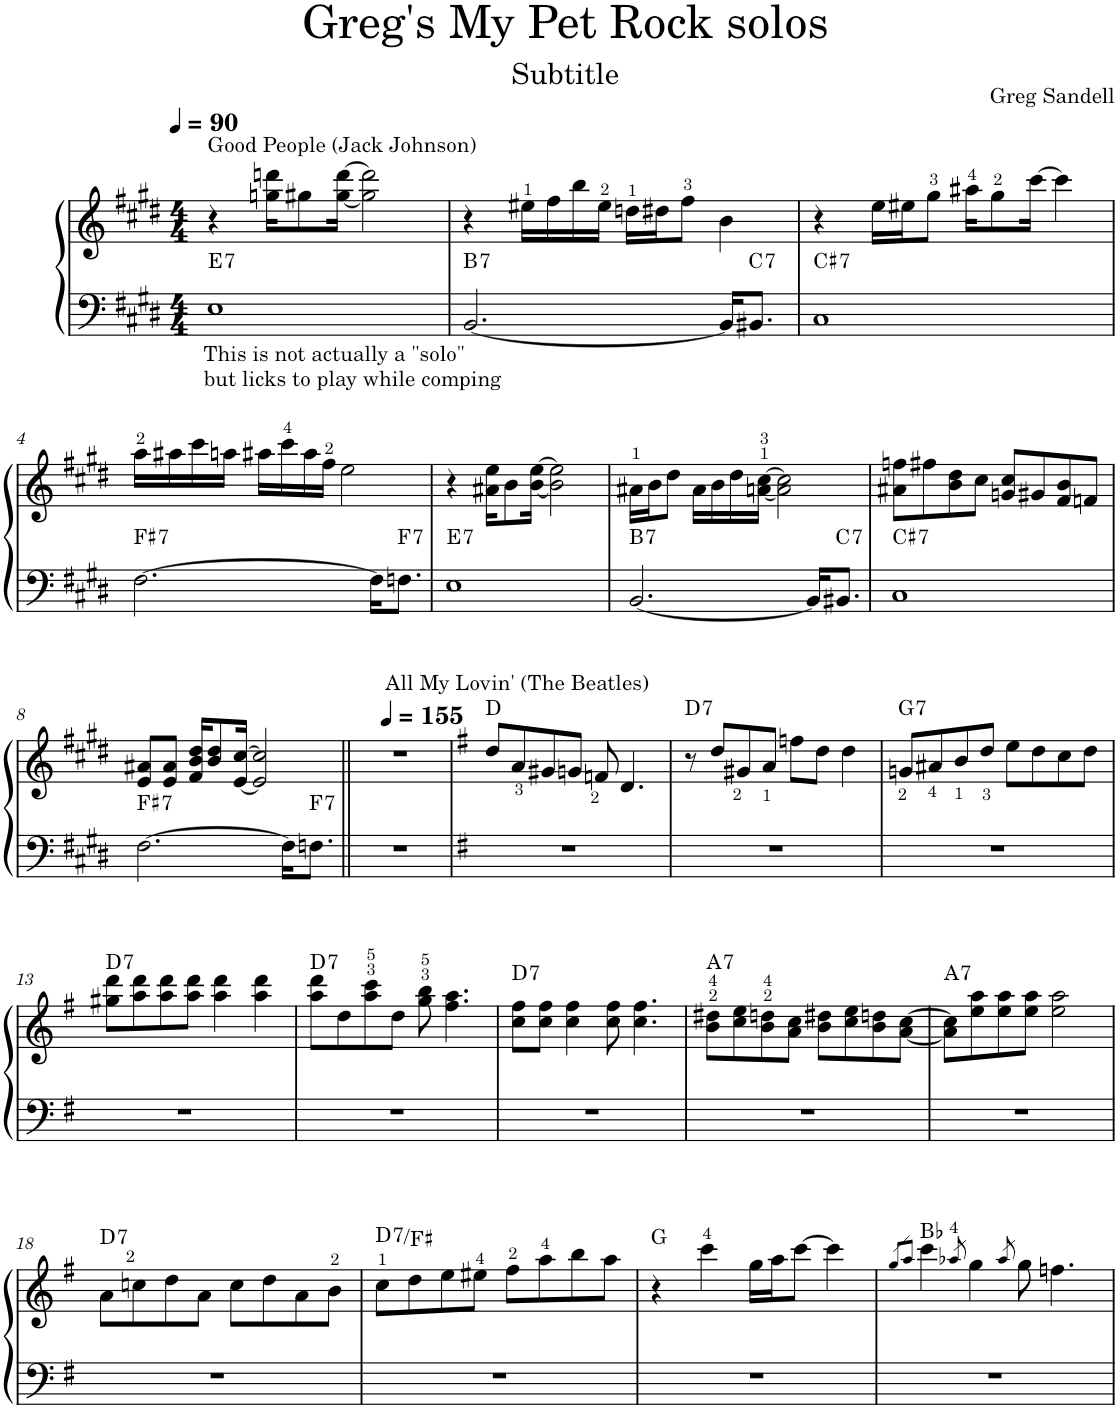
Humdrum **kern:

**kern	**kern	**harte
*part1	*part1	*part1
*staff2	*staff1	*
*I"Piano	*	*
*I'Pno.	*	*
*clefF4	*clefG2	*
*k[f#c#g#d#]	*k[f#c#g#d#]	*
*M4/4	*M4/4	*
*MM90	*MM90	*
=1	=1	=1
!	!LO:TX:a:t=Good People (Jack Johnson)	!
!LO:TX:b:t=This is not actually a "solo"	!	!
!LO:TX:b:t=but licks to play while comping	!	!LO:H:kt=7
1E	4r	E:7
.	16ggn\ 16dddn\KL	.
.	8gg#X\	.
.	[16gg#\ [16ddd\Jk	.
.	2gg#\] 2ddd\]	.
=2	=2	=2
!	!	!LO:H:kt=7
*	*^	*
[2.BB/	4r	2ryy	B:7
.	16ee#X\LL	.	.
.	16ff#\	.	.
.	16bb\	.	.
.	16ee#\JJ	.	.
.	16ddn\LL	4ryy	.
.	16dd#X\J	.	.
.	8ff#\J	.	.
16BB/KL]	4b\	16ryy	.
!	!	!	!LO:H:kt=7
8.BB#X/J	.	8.ryy	C:7
=3	=3	=3	=3
!	!	!	!LO:H:kt=7
*	*v	*v	*
1C#	4r	C#:7
.	16ee\LL	.
.	16ee#X\J	.
.	8gg#\J	.
.	16aa#X\KL	.
.	8gg#\	.
.	[16ccc#\Jk	.
.	4ccc#\]	.
!!LO:LB:g=z
=4	=4	=4
!	!	!LO:H:kt=7
*	*^	*
[2.F#\	16aa\LL	2ryy	F#:7
.	16aa#X\	.	.
.	16ccc#\	.	.
.	16aan\JJ	.	.
.	16aa#X\LL	.	.
.	16ccc#\	.	.
.	16aa#\	.	.
.	16ff#\JJ	.	.
.	2ee\	4ryy	.
16F#\KL]	.	16ryy	.
!	!	!	!LO:H:kt=7
8.Fn\J	.	8.ryy	F:7
=5	=5	=5	=5
!	!	!	!LO:H:kt=7
*	*v	*v	*
1E	4r	E:7
.	16a#X\ 16ee\KL	.
.	8b\	.
.	[16b\ [16ee\Jk	.
.	2b\] 2ee\]	.
=6	=6	=6
!	!	!LO:H:kt=7
*	*^	*
[2.BB/	16a#X\LL	2ryy	B:7
.	16b\J	.	.
.	8dd#\J	.	.
.	16a#\LL	.	.
.	16b\	.	.
.	16dd#\	.	.
.	[16an\ [16cc#\JJ	.	.
.	2a\] 2cc#\]	4ryy	.
16BB/KL]	.	16ryy	.
!	!	!	!LO:H:kt=7
8.BB#X/J	.	8.ryy	C:7
=7	=7	=7	=7
!	!	!	!LO:H:kt=7
*	*v	*v	*
1C#	8a#X\ 8ffn\L	C#:7
.	8ff#X\	.
.	8b\ 8dd#\	.
.	8cc#\J	.
.	8gn/ 8cc#/L	.
.	8g#X/	.
.	8f#/ 8b/	.
.	8fn/J	.
!!LO:LB:g=z
=8	=8	=8
!	!	!LO:H:kt=7
*	*^	*
[2.F#\	8e/ 8a#X/L	2ryy	F#:7
.	8e/ 8a#/J	.	.
.	16f#/ 16b/ 16dd#/KL	.	.
.	8b/ 8dd#/	.	.
.	[16e/ [16cc#/Jk	.	.
.	2e/] 2cc#/]	4ryy	.
16F#\KL]	.	16ryy	.
!	!	!	!LO:H:kt=7
8.Fn\J	.	8.ryy	F:7
*	*v	*v	*
=9||	=9||	=9||
1r	1r	.
=10	=10	=10
*k[f#]	*k[f#]	*
*	*MM155	*
!	!LO:TX:a:t=All My Lovin' (The Beatles)	!
1r	8dd/L	D:maj
.	8a/	.
.	8g#X/	.
.	8gn/J	.
.	8fn/	.
.	4.d/	.
=11	=11	=11
!	!	!LO:H:kt=7
1r	8r	D:7
.	8dd/L	.
.	8g#X/	.
.	8a/J	.
.	8ffn\L	.
.	8dd\J	.
.	4dd\	.
=12	=12	=12
!	!	!LO:H:kt=7
1r	8gn/L	G:7
.	8a#X/	.
.	8b/	.
.	8dd/J	.
.	8ee\L	.
.	8dd\	.
.	8cc\	.
.	8dd\J	.
!!LO:LB:g=z
=13	=13	=13
!	!	!LO:H:kt=7
1r	8gg#X\ 8ddd\L	D:7
.	8aa\ 8ddd\	.
.	8aa\ 8ddd\	.
.	8aa\ 8ddd\J	.
.	4aa\ 4ddd\	.
.	4aa\ 4ddd\	.
=14	=14	=14
!	!	!LO:H:kt=7
1r	8aa\ 8ddd\L	D:7
.	8dd\	.
.	8aa\ 8ccc\	.
.	8dd\J	.
.	8gg\ 8bb\	.
.	4.ff#\ 4.aa\	.
=15	=15	=15
!	!	!LO:H:kt=7
1r	8cc\ 8ff#\L	D:7
.	8cc\ 8ff#\J	.
.	4cc\ 4ff#\	.
.	8cc\ 8ff#\	.
.	4.cc\ 4.ff#\	.
=16	=16	=16
!	!	!LO:H:kt=7
1r	8b\ 8dd#X\L	A:7
.	8cc\ 8ee\	.
.	8b\ 8ddn\	.
.	8a\ 8cc\J	.
.	8b\ 8dd#X\L	.
.	8cc\ 8ee\	.
.	8b\ 8ddn\	.
.	[8a\ [8cc\J	.
=17	=17	=17
!	!	!LO:H:kt=7
1r	8a\] 8cc\]L	A:7
.	8ee\ 8aa\	.
.	8ee\ 8aa\	.
.	8ee\ 8aa\J	.
.	2ee\ 2aa\	.
!!LO:LB:g=z
=18	=18	=18
!	!	!LO:H:kt=7
1r	8a\L	D:7
.	8ccn\	.
.	8dd\	.
.	8a\J	.
.	8cc\L	.
.	8dd\	.
.	8a\	.
.	8b\J	.
=19	=19	=19
!	!	!LO:H:kt=7
1r	8cc\L	D:7/3
.	8dd\	.
.	8ee\	.
.	8ee#X\J	.
.	8ff#\L	.
.	8aa\	.
.	8bb\	.
.	8aa\J	.
=20	=20	=20
1r	4r	G:maj
.	4ccc\	.
.	16gg\LL	.
.	16aa\J	.
.	[8ccc\J	.
.	4ccc\]	.
=21	=21	=21
.	8qgg/L	.
.	8qaa/J	.
1r	4ccc\	Bb:maj
.	8qaa-X/	.
.	4gg\	.
.	8qaa-/	.
.	8gg\	.
.	4.ffn\	.
=	=	=
*-	*-	*-
